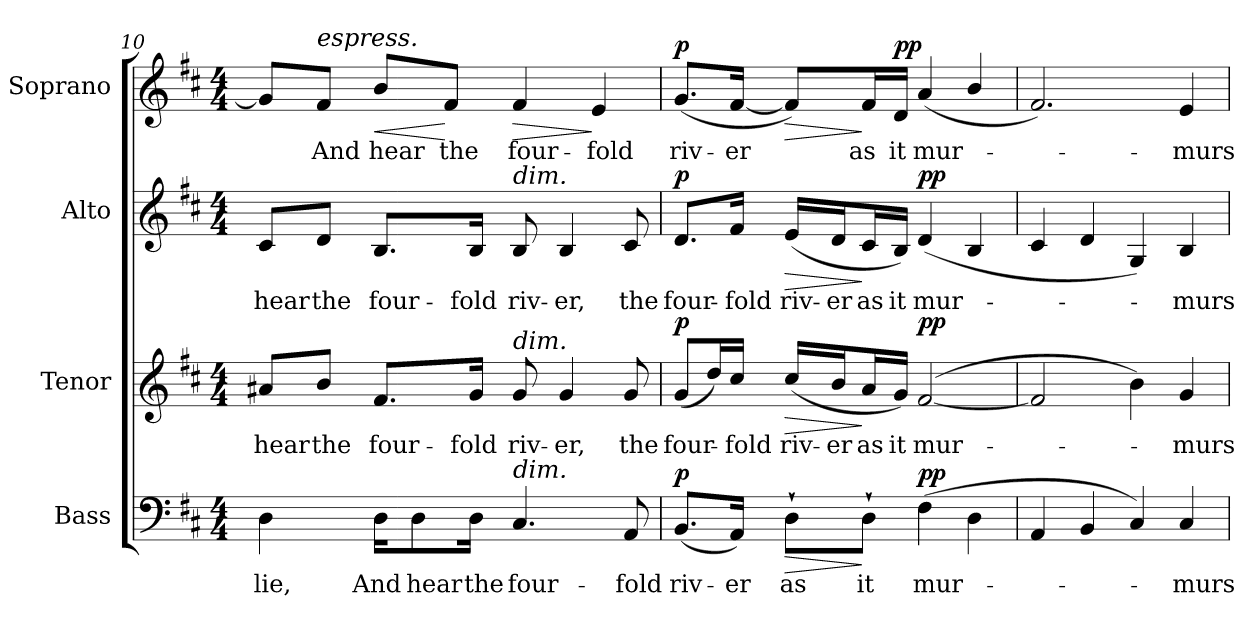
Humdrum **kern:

**kern	**text	**dynam	**kern	**text	**dynam	**kern	**text	**dynam	**kern	**text	**dynam
*part4	*part4	*part4	*part3	*part3	*part3	*part2	*part2	*part2	*part1	*part1	*part1
*staff4	*staff4	*staff4	*staff3	*staff3	*staff3	*staff2	*staff2	*staff2	*staff1	*staff1	*staff1
*I"Bass	*	*	*I"Tenor	*	*	*I"Alto	*	*	*I"Soprano	*	*
!!LO:PB:g=z
*clefF4	*	*	*clefG2	*	*	*clefG2	*	*	*clefG2	*	*
*	*	*	*ITrd7c12	*	*	*	*	*	*	*	*
*k[f#c#]	*	*	*k[f#c#]	*	*	*k[f#c#]	*	*	*k[f#c#]	*	*
*D:	*	*	*D:	*	*	*D:	*	*	*D:	*	*
*M4/4	*	*	*M4/4	*	*	*M4/4	*	*	*M4/4	*	*
=10	=10	=10	=10	=10	=10	=10	=10	=10	=10	=10	=10
!	!LO:LY:b:color=#000000	!	!	!	!	!	!	!	!	!	!
!	!	!	!	!LO:LY:b:color=#000000	!	!	!	!	!	!	!
!	!	!	!	!	!	!	!LO:LY:b:color=#000000	!	!	!	!
4Di\	lie,	.	8A#Xi/L	hear	.	8c#i/L	hear	.	8gi/L]	.	.
!	!	!	!	!LO:LY:b:color=#000000	!	!	!	!	!	!	!
!	!	!	!	!	!	!	!LO:LY:b:color=#000000	!	!	!	!
!	!	!	!	!	!	!	!	!	!LO:TX:a:i:t=espress.	!	!
!	!	!	!	!	!	!	!	!	!	!LO:LY:b:color=#000000	!
.	.	.	8Bi/J	the	.	8di/J	the	.	8f#i/J	And	.
!	!LO:LY:b:color=#000000	!	!	!	!	!	!	!	!	!	!
!	!	!	!	!LO:LY:b:color=#000000	!	!	!	!	!	!	!
!	!	!	!	!	!	!	!LO:LY:b:color=#000000	!	!	!	!
!	!	!	!	!	!	!	!	!	!	!LO:LY:b:color=#000000	!LO:HP:b
16Di\KL	And	.	8.F#i/L	four-	.	8.Bi/L	four-	.	8bi/L	hear	<
!	!LO:LY:b:color=#000000	!	!	!	!	!	!	!	!	!	!
8Di\	hear	.	.	.	.	.	.	.	.	.	.
!	!	!	!	!	!	!	!	!	!	!LO:LY:b:color=#000000	!
.	.	.	.	.	.	.	.	.	8f#i/J	the	[
!	!LO:LY:b:color=#000000	!	!	!	!	!	!	!	!	!	!
!	!	!	!	!LO:LY:b:color=#000000	!	!	!	!	!	!	!
!	!	!	!	!	!	!	!LO:LY:b:color=#000000	!	!	!	!
16Di\Jk	the	.	16Gi/Jk	-fold	.	16Bi/Jk	-fold	.	.	.	.
!	!LO:LY:b:color=#000000	!	!	!	!	!	!	!	!	!	!
!	!	!	!	!LO:LY:b:color=#000000	!	!	!	!	!	!	!
!	!	!	!	!	!	!	!LO:LY:b:color=#000000	!	!	!	!
!	!	!	!	!	!	!LO:TX:a:i:t=dim.	!	!	!	!	!
!	!	!	!LO:TX:a:i:t=dim.	!	!	!	!	!	!	!	!
!LO:TX:a:i:t=dim.	!	!	!	!	!	!	!	!	!	!	!
!	!	!	!	!	!	!	!	!	!	!LO:LY:b:color=#000000	!LO:HP:b
4.C#i/	four-	.	8Gi/	riv-	.	8Bi/	riv-	.	4f#i/	four-	>
!	!	!	!	!LO:LY:b:color=#000000	!	!	!	!	!	!	!
!	!	!	!	!	!	!	!LO:LY:b:color=#000000	!	!	!	!
.	.	.	4Gi/	-er,	.	4Bi/	-er,	.	.	.	.
!	!	!	!	!	!	!	!	!	!	!LO:LY:b:color=#000000	!
.	.	.	.	.	.	.	.	.	4ei/	-fold	]
!	!LO:LY:b:color=#000000	!	!	!	!	!	!	!	!	!	!
!	!	!	!	!LO:LY:b:color=#000000	!	!	!	!	!	!	!
!	!	!	!	!	!	!	!LO:LY:b:color=#000000	!	!	!	!
8AAi/	-fold	.	8Gi/	the	.	8c#i/	the	.	.	.	.
=11	=11	=11	=11	=11	=11	=11	=11	=11	=11	=11	=11
!	!LO:LY:b:color=#000000	!	!	!	!	!	!	!	!	!	!
!	!	!	!	!LO:LY:b:color=#000000	!	!	!	!	!	!	!
!	!	!	!	!	!	!	!LO:LY:b:color=#000000	!	!	!	!
!	!	!	!	!	!	!	!	!	!	!LO:LY:b:color=#000000	!
(8.BBi/L	riv-	p	(8Gi/L	four-	p	8.di/L	four-	p	(8.gi/L	riv-	p
.	.	.	16di/L)	.	.	.	.	.	.	.	.
!	!LO:LY:b:color=#000000	!	!	!	!	!	!	!	!	!	!
!	!	!	!	!LO:LY:b:color=#000000	!	!	!	!	!	!	!
!	!	!	!	!	!	!	!LO:LY:b:color=#000000	!	!	!	!
!	!	!	!	!	!	!	!	!	!	!LO:LY:b:color=#000000	!
16AAi/Jk)	-er	.	16c#i/JJ	-fold	.	16f#i/Jk	-fold	.	[16f#i/Jk	-er	.
!	!LO:LY:b:color=#000000	!LO:HP:b	!	!	!	!	!	!	!	!	!
!	!	!	!	!LO:LY:b:color=#000000	!LO:HP:b	!	!	!	!	!	!
!	!	!	!	!	!	!	!LO:LY:b:color=#000000	!LO:HP:b	!	!	!LO:HP:b
8D`i\L	as	>	(16c#i/LL	riv-	>	(16ei/LL	riv-	>	8f#i/L])	.	>
!	!	!	!	!LO:LY:b:color=#000000	!	!	!	!	!	!	!
!	!	!	!	!	!	!	!LO:LY:b:color=#000000	!	!	!	!
.	.	.	16Bi/J	-er	.	16di/J	-er	.	.	.	.
!	!LO:LY:b:color=#000000	!	!	!	!	!	!	!	!	!	!
!	!	!	!	!LO:LY:b:color=#000000	!	!	!	!	!	!	!
!	!	!	!	!	!	!	!LO:LY:b:color=#000000	!	!	!	!
!	!	!	!	!	!	!	!	!	!	!LO:LY:b:color=#000000	!
8D`i\J	it	]	16Ai/L	as	]	16c#i/L	as	]	16f#i/L	as	]
!	!	!	!	!LO:LY:b:color=#000000	!	!	!	!	!	!	!
!	!	!	!	!	!	!	!LO:LY:b:color=#000000	!	!	!	!
!	!	!	!	!	!	!	!	!	!	!LO:LY:b:color=#000000	!
.	.	.	16Gi/JJ)	it	.	16Bi/JJ)	it	.	16di/JJ	it	pp
!	!LO:LY:b:color=#000000	!	!	!	!	!	!	!	!	!	!
!	!	!	!	!LO:LY:b:color=#000000	!	!	!	!	!	!	!
!	!	!	!	!	!	!	!LO:LY:b:color=#000000	!	!	!	!
!	!	!	!	!	!	!	!	!	!	!LO:LY:b:color=#000000	!
(4F#i\	mur-	pp	([2F#i/	mur-	pp	(4di/	mur-	pp	(4ai/	mur-	.
4Di\	.	.	.	.	.	4Bi/	.	.	4bi/	.	.
=12	=12	=12	=12	=12	=12	=12	=12	=12	=12	=12	=12
4AAi/	.	.	2F#i/]	.	.	4c#i/	.	.	2.f#i/)	.	.
4BBi/	.	.	.	.	.	4di/	.	.	.	.	.
4C#i/)	.	.	4Bi\)	.	.	4Gi/)	.	.	.	.	.
!	!LO:LY:b:color=#000000	!	!	!	!	!	!	!	!	!	!
!	!	!	!	!LO:LY:b:color=#000000	!	!	!	!	!	!	!
!	!	!	!	!	!	!	!LO:LY:b:color=#000000	!	!	!	!
!	!	!	!	!	!	!	!	!	!	!LO:LY:b:color=#000000	!
4C#i/	-murs	.	4Gi/	-murs	.	4Bi/	-murs	.	4ei/	-murs	.
=	=	=	=	=	=	=	=	=	=	=	=
*-	*-	*-	*-	*-	*-	*-	*-	*-	*-	*-	*-
